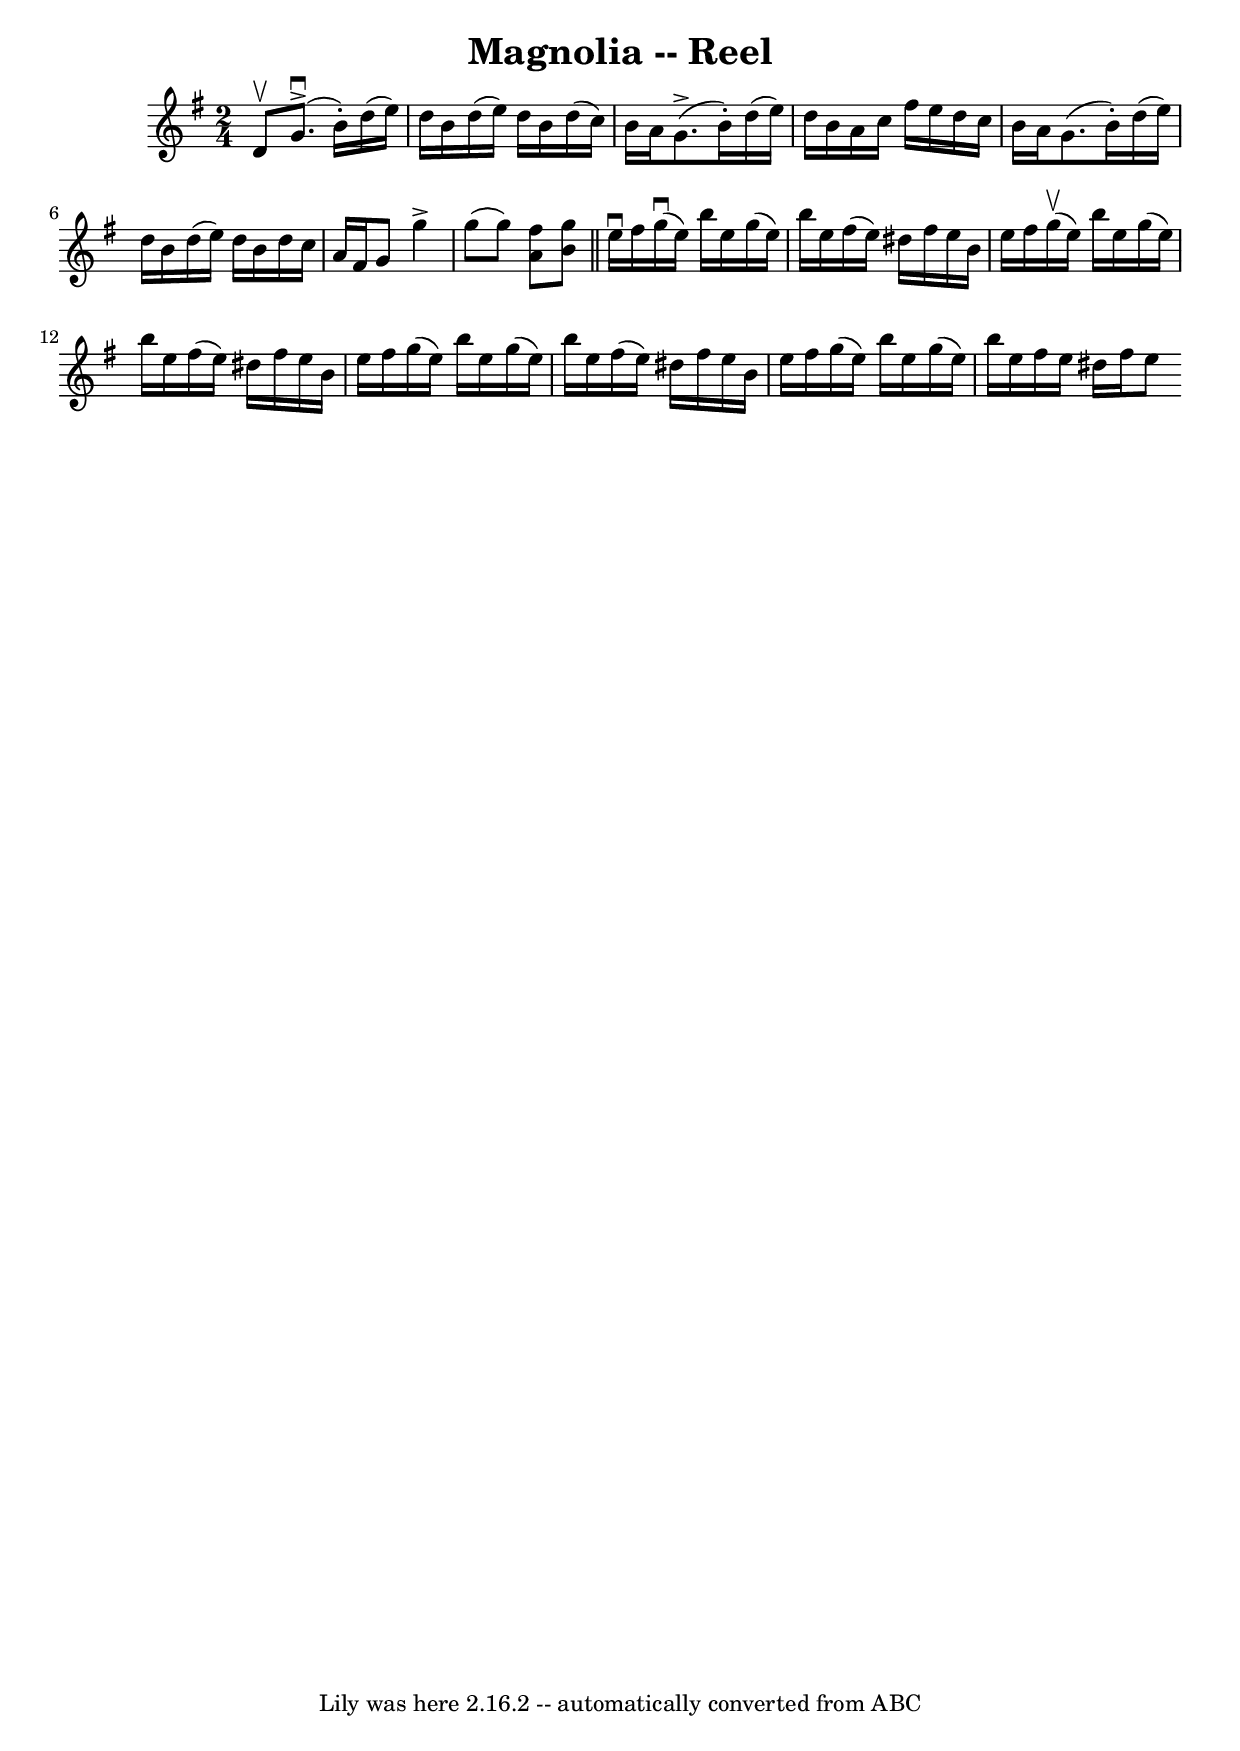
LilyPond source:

\version "2.16.2"
\include "Mammoth.ily"
\header {
  %% book = "Ryans Mammoth Collection"
 crossRefNumber = "1"
 footnotes = "\\\\251\\\\Contributed by Ray Davies ray:davies99.freferve.co.uk"
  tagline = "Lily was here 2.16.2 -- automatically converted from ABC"
  title = "Magnolia -- Reel"

}
voicedefault =  {


  \time 2/4 
  \key g \major d'8^\upbow  |
 g'8.^\downbow^\accent( b'16-.) d''16 (e''16) d''16 b'16     |
 d''16 (e''16) d''16 b'16 d''16 (c''16) b'16 a'16    |
 g'8.^\accent(b'16-.) d''16 (e''16) d''16 b'16    |
 a'16 c''16 fs''16 e''16 d''16 c''16 b'16 a'16     |
 g'8. (b'16-.) d''16 (e''16) d''16 b'16     |
 d''16 ( e''16) d''16 b'16 d''16 c''16 a'16 fs'16     |
 g'8 g''4^\accent g''8 ( |
 g''8) << a'8 fs''8   >> << b'8 g''8   >>   \bar "||" e''16^\downbow fs''16   |
 g''16^\downbow(e''16) b''16 e''16 g''16 (e''16) b''16 e''16  |
 fs''16 (e''16) ds''16 fs''16 e''16 b'16 e''16 fs''16     |
 g''16^\upbow(e''16) b''16 e''16 g''16 (e''16) b''16 e''16     |
 fs''16 (e''16) ds''16 fs''16 e''16 b'16 e''16 fs''16   |
 g''16 ( e''16) b''16 e''16 g''16 (e''16) b''16 e''16     |
  
 fs''16 (e''16) ds''16 fs''16 e''16 b'16 e''16 fs''16     |
 g''16 (e''16) b''16 e''16 g''16 (e''16) b''16 e''16    |
 fs''16 e''16 ds''16 fs''16 e''8    \bar "| |"   

}

\score{
  <<

    \context Staff="default"
    {
      \voicedefault 
      
    }

  >>
  \layout {
    
  }
  \midi {
  }

}
